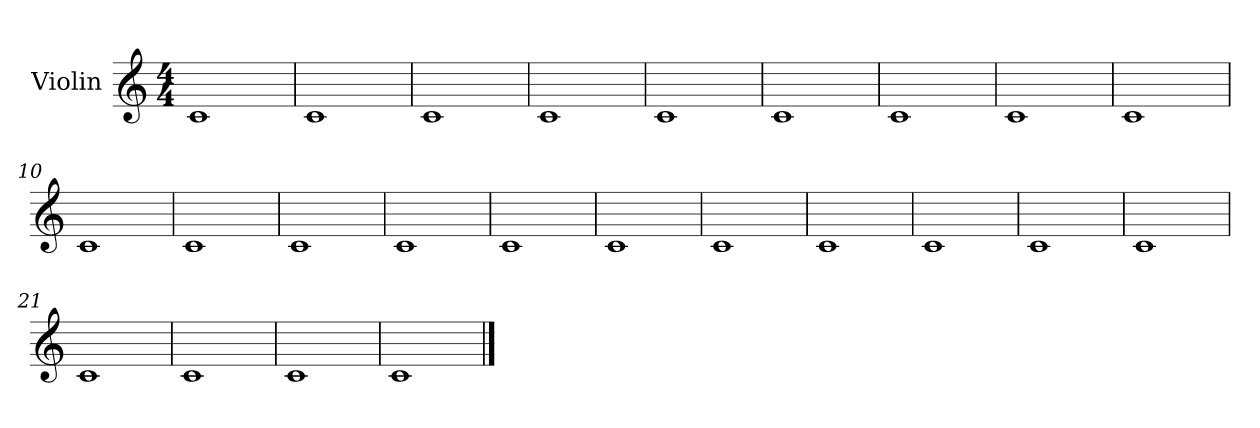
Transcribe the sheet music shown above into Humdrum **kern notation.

**kern
*part1
*staff1
*I"Violin
*clefG2
*M4/4
=1
1c
=2
1c
=3
1c
=4
1c
=5
1c
=6
1c
=7
1c
=8
1c
=9
1c
=10
1c
=11
1c
=12
1c
=13
1c
=14
1c
=15
1c
=16
1c
=17
1c
=18
1c
=19
1c
=20
1c
=21
1c
=22
1c
=23
1c
=24
1c
==
*-
